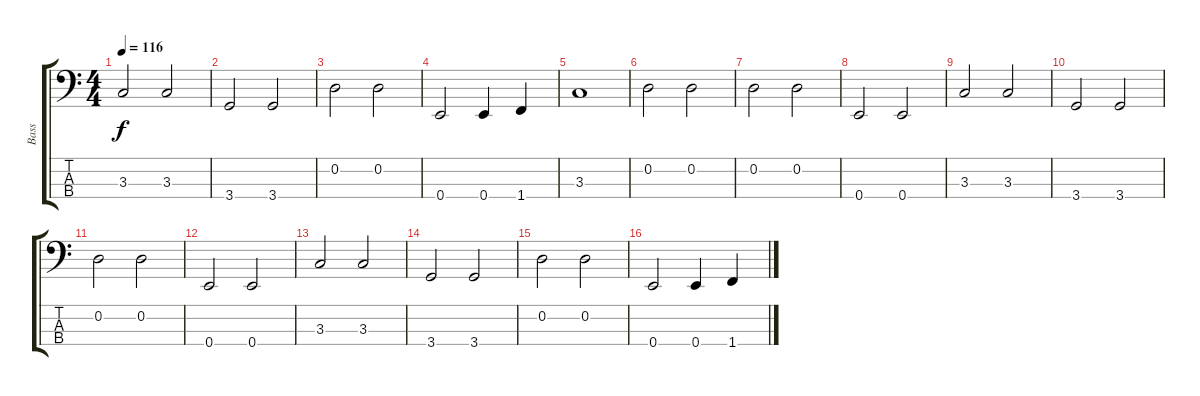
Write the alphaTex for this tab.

\track ("Bass" "Bass") {instrument electricbassfinger}
\staff {score tabs}
\tuning (G2 D2 A1 E1) {hide}
\ts (4 4)
\tempo 116
\clef f4
\ks c
3.3.2{dy f} 3.3.2 |
3.4.2 3.4.2 |
0.2.2 0.2.2 |
0.4.2 0.4.4 1.4.4 |
3.3.1 |
0.2.2 0.2.2 |
0.2.2 0.2.2 |
0.4.2 0.4.2 |
3.3.2 3.3.2 |
3.4.2 3.4.2 |
0.2.2 0.2.2 |
0.4.2 0.4.2 |
3.3.2 3.3.2 |
3.4.2 3.4.2 |
0.2.2 0.2.2 |
0.4.2 0.4.4 1.4.4
